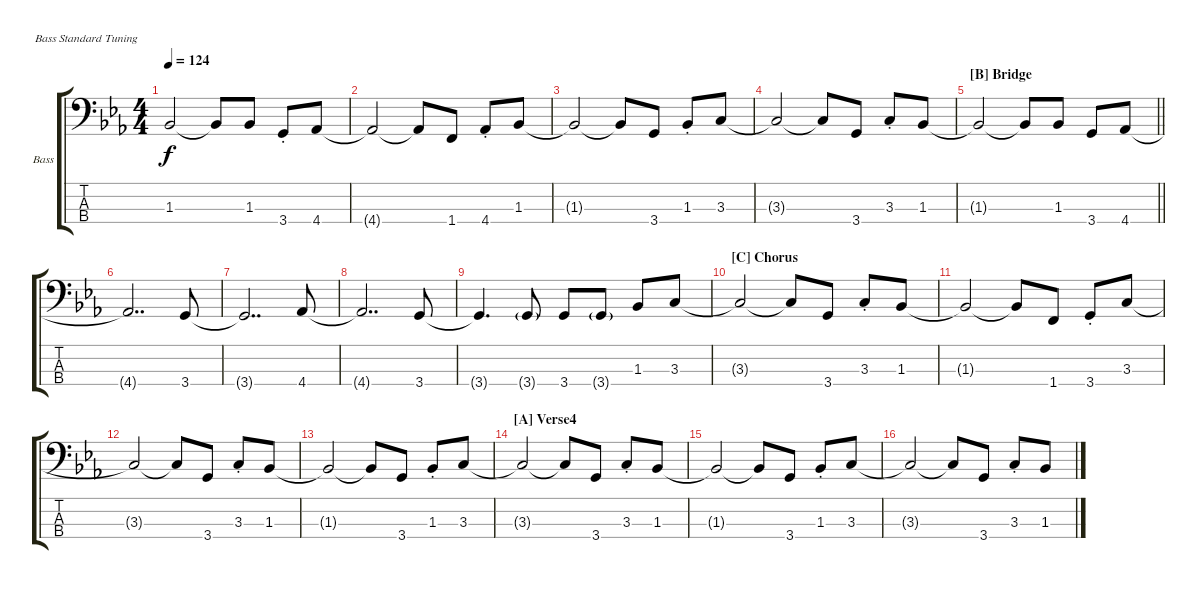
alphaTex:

\bracketExtendMode groupsimilarinstruments
\firstSystemTrackNameOrientation horizontal
\otherSystemsTrackNameOrientation horizontal
\track ("E-Bass" "Bass") {instrument fretlessbass}
\staff {score tabs}
\tuning (G2 D2 A1 E1)
\ts (4 4)
\tempo 124
\clef f4
\ks cminor
1.3{t}.2{dy f} 1.3{t}.8 1.3.8 3.4{st}.8 4.4.8 |
4.4{t}.2 4.4{t}.8 1.4.8 4.4{st}.8 1.3.8 |
1.3{t}.2 1.3{t}.8 3.4.8 1.3{st}.8 3.3.8 |
3.3{t}.2 3.3{t}.8 3.4.8 3.3{st}.8 1.3.8 |
\section ("B" "Bridge")
\barLineRight lightlight
1.3{t}.2 1.3{t}.8 1.3.8 3.4.8 4.4.8 |
4.4{t}.2{dd} 3.4.8 |
3.4{t}.2{dd} 4.4.8 |
4.4{t}.2{dd} 3.4.8 |
3.4{t}.4{d} 3.4{g}.8 3.4.8 3.4{g}.8 1.3.8 3.3.8 |
\section ("C" "Chorus")
3.3{t}.2 3.3{t}.8 3.4.8 3.3{st}.8 1.3.8 |
1.3{t}.2 1.3{t}.8 1.4.8 3.4{st}.8 3.3.8 |
3.3{t}.2 3.3{t}.8 3.4.8 3.3{st}.8 1.3.8 |
1.3{t}.2 1.3{t}.8 3.4.8 1.3{st}.8 3.3.8 |
\section ("A" "Verse4")
3.3{t}.2 3.3{t}.8 3.4.8 3.3{st}.8 1.3.8 |
1.3{t}.2 1.3{t}.8 3.4.8 1.3{st}.8 3.3.8 |
3.3{t}.2 3.3{t}.8 3.4.8 3.3{st}.8 1.3.8
